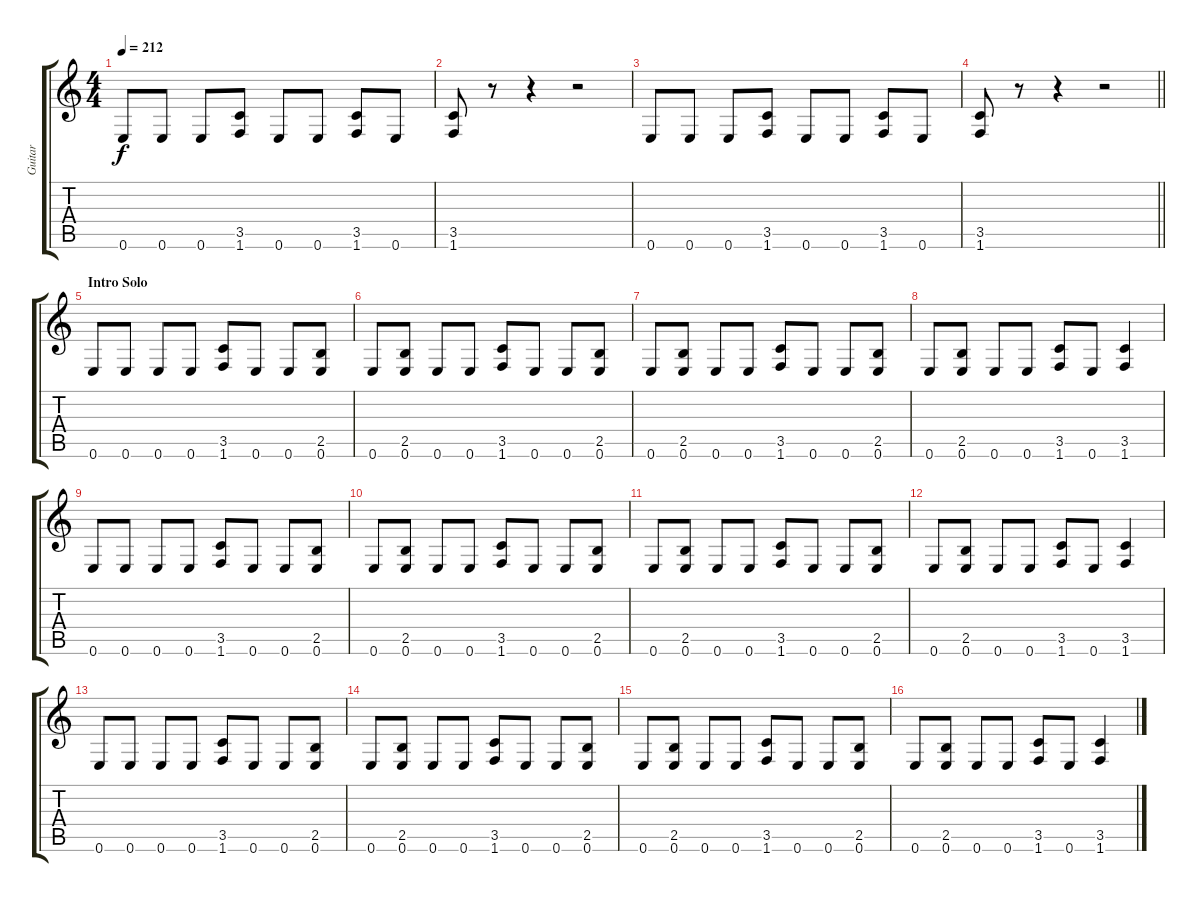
\track ("Guitar" "Guitar") {instrument distortionguitar}
\staff {score tabs}
\tuning (E4 B3 G3 D3 A2 E2) {hide}
\ts (4 4)
\tempo 212
\clef g2
\ks c
0.6.8{dy f} 0.6.8 0.6.8 (3.5 1.6).8 0.6.8 0.6.8 (3.5 1.6).8 0.6.8 |
(3.5 1.6).8 r.8 r.4 r.2 |
0.6.8 0.6.8 0.6.8 (3.5 1.6).8 0.6.8 0.6.8 (3.5 1.6).8 0.6.8 |
\barLineRight lightlight
(3.5 1.6).8 r.8 r.4 r.2 |
\section ("" "Intro Solo")
0.6.8 0.6.8 0.6.8 0.6.8 (3.5 1.6).8 0.6.8 0.6.8 (2.5 0.6).8 |
0.6.8 (2.5 0.6).8 0.6.8 0.6.8 (3.5 1.6).8 0.6.8 0.6.8 (2.5 0.6).8 |
0.6.8 (2.5 0.6).8 0.6.8 0.6.8 (3.5 1.6).8 0.6.8 0.6.8 (2.5 0.6).8 |
0.6.8 (2.5 0.6).8 0.6.8 0.6.8 (3.5 1.6).8 0.6.8 (3.5 1.6).4 |
0.6.8 0.6.8 0.6.8 0.6.8 (3.5 1.6).8 0.6.8 0.6.8 (2.5 0.6).8 |
0.6.8 (2.5 0.6).8 0.6.8 0.6.8 (3.5 1.6).8 0.6.8 0.6.8 (2.5 0.6).8 |
0.6.8 (2.5 0.6).8 0.6.8 0.6.8 (3.5 1.6).8 0.6.8 0.6.8 (2.5 0.6).8 |
0.6.8 (2.5 0.6).8 0.6.8 0.6.8 (3.5 1.6).8 0.6.8 (3.5 1.6).4 |
0.6.8 0.6.8 0.6.8 0.6.8 (3.5 1.6).8 0.6.8 0.6.8 (2.5 0.6).8 |
0.6.8 (2.5 0.6).8 0.6.8 0.6.8 (3.5 1.6).8 0.6.8 0.6.8 (2.5 0.6).8 |
0.6.8 (2.5 0.6).8 0.6.8 0.6.8 (3.5 1.6).8 0.6.8 0.6.8 (2.5 0.6).8 |
0.6.8 (2.5 0.6).8 0.6.8 0.6.8 (3.5 1.6).8 0.6.8 (3.5 1.6).4
